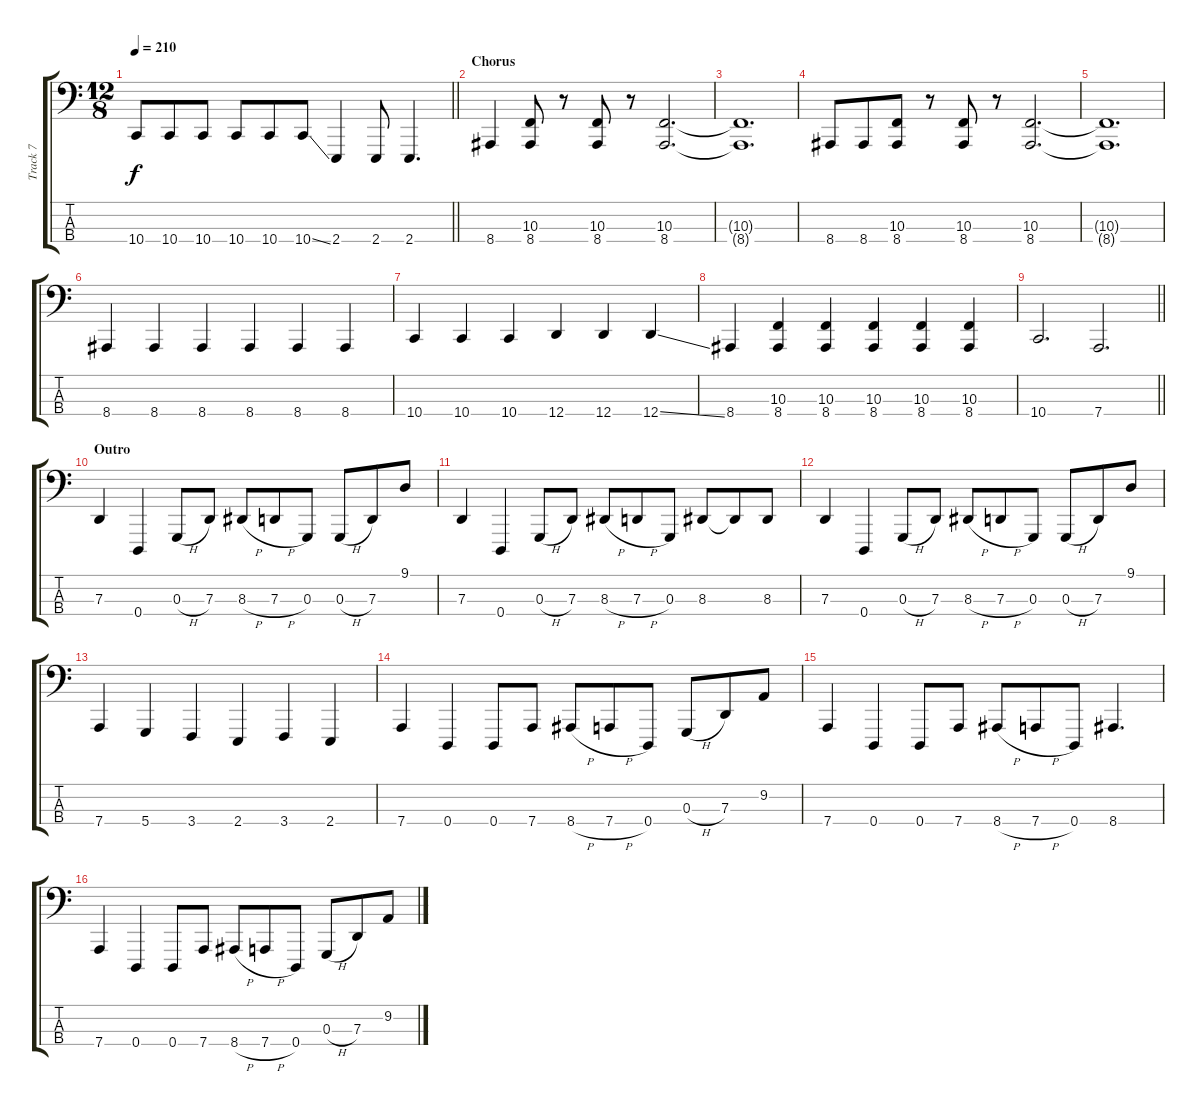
\track ("Track 7" "Track 7") {instrument lead8bassandlead}
\staff {score tabs}
\tuning (F2 C2 G1 D1) {hide}
\ts (12 8)
\tempo 210
\clef f4
\barLineRight lightlight
\ks c
10.4.8{dy f} 10.4.8 10.4.8 10.4.8 10.4.8 10.4{ss}.8 2.4.4 2.4.8 2.4.4{d} |
\section ("" "Chorus")
8.4.4 (10.3 8.4).8 r.8 (10.3 8.4).8 r.8 (10.3 8.4).2{d} |
(10.3{t} 8.4{t}).1{d} |
8.4.8 8.4.8 (10.3 8.4).8 r.8 (10.3 8.4).8 r.8 (10.3 8.4).2{d} |
(10.3{t} 8.4{t}).1{d} |
8.4.4 8.4.4 8.4.4 8.4.4 8.4.4 8.4.4 |
10.4.4 10.4.4 10.4.4 12.4.4 12.4.4 12.4{ss}.4 |
8.4.4 (10.3 8.4).4 (10.3 8.4).4 (10.3 8.4).4 (10.3 8.4).4 (10.3 8.4).4 |
\barLineRight lightlight
10.4.2{d} 7.4.2{d} |
\section ("" "Outro")
7.3.4 0.4.4 0.3{h}.8 7.3.8 8.3{h}.8 7.3{h}.8 0.3.8 0.3{h}.8 7.3.8 9.1.8 |
7.3.4 0.4.4 0.3{h}.8 7.3.8 8.3{h}.8 7.3{h}.8 0.3.8 8.3.8 8.3{t}.8 8.3.8 |
7.3.4 0.4.4 0.3{h}.8 7.3.8 8.3{h}.8 7.3{h}.8 0.3.8 0.3{h}.8 7.3.8 9.1.8 |
7.4.4 5.4.4 3.4.4 2.4.4 3.4.4 2.4.4 |
7.4.4 0.4.4 0.4.8 7.4.8 8.4{h}.8 7.4{h}.8 0.4.8 0.3{h}.8 7.3.8 9.2.8 |
7.4.4 0.4.4 0.4.8 7.4.8 8.4{h}.8 7.4{h}.8 0.4.8 8.4.4{d} |
7.4.4 0.4.4 0.4.8 7.4.8 8.4{h}.8 7.4{h}.8 0.4.8 0.3{h}.8 7.3.8 9.2.8
